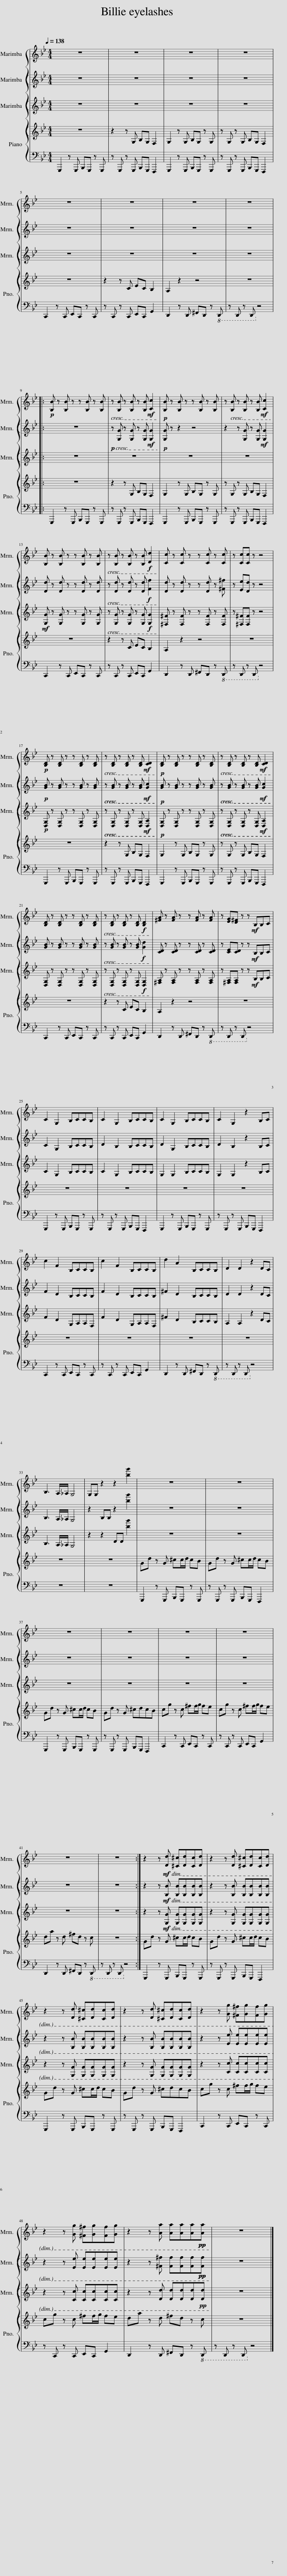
X:1
%%score { 1 2 3 { 4 | 5 } }
L:1/8
Q:1/4=138
M:4/4
I:linebreak $
K:Bb
V:1 treble
V:2 treble
V:3 treble
V:4 treble
V:5 bass
V:1
 z8 | z8 | z8 | z8 |$ z8 | %5
 z8 | z8 | z8 |:$!p! [B,B] z [B,B] z z [B,B] z [B,B] | z [B,B] z [B,B] z [B,B]!mf! [Cc]2 | %10
!p! [B,B] z [B,B] z z [B,B] z [B,B] | z [B,B] z [B,B] z [B,B]!mf! [Cc]2 |$ [B,B] z [B,B] z z [B,B] z [B,B] | z [B,B] z [B,B] z [B,B]!f! [Dd]2 | [Cc] z [Cc] z z [Cc] z [Cc] | %15
 z [Cc][Cc] z z4 |$!p! [B,D] z [B,D] z z [B,D] z [B,D] | z [B,D] z [B,D] z [B,D]!mf! [CD]2 |!p! [B,D] z [B,D] z z [B,D] z [B,D] | z [B,D] z [B,D] z [B,D]!mf! [CD]2 |$ %20
 [B,D] z [B,D] z z [B,D] z [B,D] | z [B,D] z [B,D] z [B,D]!f! [B,D]2 | [^FA] z [FA] z z [FA] z [FA] | z [EG][D^F] z z!mf! B,B,C |$ C2 G,2 B,CCB, | %25
 C2 G,2 B,CCB, | C2 G,2 B,CCB, | C2 G,2 z2 B,C |$ c2 F2 B,CCB, | c2 F2 B,CCB, | %30
 d2 A2 B,CCB, | D2 D2 z2 DC |$ B,3 A,/_A,/ G,4 | G,G, z2 z2 [bg']2 | z8 | %35
 z8 |$ z8 | z8 | z8 | z8 |$ %40
 z8 | z8 :| z2 z!mf! [Dd] [^C^c][Dd][Cc][Dd] | z2 z [Dd] [^C^c][Dd][Cc][Dd] |$ z2 z [Dd] [^C^c][Dd][Cc][Dd] | %45
 z2 z [Dd] [^C^c][Dd][Cc][Dd] | z2 z [Gg] [^F^f][Gg][Ff][Gg] |$ z2 z [Gg] [^F^f][Gg][Ff][Gg] | z2 z [Aa] [Aa][Aa][Aa]!pp!!pp![Aa] | z8 |] %50
V:2
 z8 | z8 | z8 | z8 |$ z8 | %5
 z8 | z8 | z8 |:$ z8 |!p! z [G,G] z [G,G] z [G,G]!mf! [G,G]2 | %10
!p! [G,G] z z2 z4 | z2 z [G,G] z [G,G]!mf! [G,G]2 |$ [Dd] z [Dd] z z [Dd] z [Dd] | z [Dd] z [Dd] z [Dd]!f! [Ff]2 | [Dd] z [Dd] z z [Dd] z [^F^f] | %15
 z [Ee][Dd] z z4 |$!p! [GB] z [GB] z z [GB] z [GB] | z [GB] z [GB] z [GB]!mf! [Gc]2 |!p! [GB] z [GB] z z [GB] z [GB] | z [GB] z [GB] z [GB]!mf! [Gc]2 |$ %20
 [GB] z [GB] z z [GB] z [GB] | z [GB] z [GB] z [GB]!f! [Gd]2 | [CD] z [CD] z z [CD] z [CD] | z [CE][CD] z z!mf! B,B,C |$ C2 G,2 B,CCB, | %25
 D2 B,2 B,CCB, | D2 G,2 B,CCB, | D2 B,2 z2 B,C |$ F2 D2 B,CCB, | F2 D2 B,CCB, | %30
 ^F2 D2 B,CCB, | D2 D2 z2 DC |$ B,3 A,/_A,/ G,4 | z2 B,B, z2 [bg']2 | z8 | %35
 z8 |$ z8 | z8 | z8 | z8 |$ %40
 z8 | z8 :| z2 z!mf! [B,B] [B,B][B,B][B,B][B,B] | z2 z [B,B] [B,B][B,B][B,B][B,B] |$ z2 z [B,B] [B,B][B,B][B,B][B,B] | %45
 z2 z [B,B] [B,B][B,B][B,B][B,B] | z2 z [Ee] [Ee][Ee][Ee][Ee] |$ z2 z [Ee] [Ee][Ee][Ee][Ee] | z2 z [^F^f] [Ff][Ff][Ff]!pp!!pp![Ff] | z8 |] %50
V:3
 z8 | z8 | z8 | z8 |$ z8 | %5
 z8 | z8 | z8 |:$ z8 | z8 | %10
 z8 | z8 |$!mf! [G,G] z [G,G] z z [G,G] z [G,G] | z [G,G] z [G,G] z [G,G]!f! [G,G]2 | [^F,^F] z [F,F] z z [F,F] z [F,F] | %15
 z [^F,^F][F,F] z z4 |$!p! [D,G,] z [D,G,] z z [D,G,] z [D,G,] | z [D,G,] z [D,G,] z [D,G,]!mf! [D,A,]2 |!p! [D,G,] z [D,G,] z z [D,G,] z [D,G,] | z [D,G,] z [D,G,] z [D,G,]!mf! [D,A,]2 |$ %20
 [D,G,] z [D,G,] z z [D,G,] z [D,G,] | z [D,G,] z [D,G,] z [D,G,]!f! [D,G,]2 | [^F,A,] z [F,A,] z z [F,A,] z [F,A,] | z [^F,A,][F,A,] z z!mf! B,B,C |$ C2 G,2 B,CCB, | %25
 C2 G,2 B,CCB, | G,2 G,2 B,CCB, | G,2 G,2 z2 B,C |$ F2 D2 G,A,A,F, | F2 D2 G,A,A,F, | %30
 ^F2 D2 B,CCB, | A,2 A,2 z2 DC |$ B,3 A,/_A,/ G,4 | z2 z2 DD [bg']2 | z8 | %35
 z8 |$ z8 | z8 | z8 | z8 |$ %40
 z8 | z8 :| z2 z!mf! [G,G] [G,G][G,G][G,G][G,G] | z2 z [G,G] [G,G][G,G][G,G][G,G] |$ z2 z [G,G] [G,G][G,G][G,G][G,G] | %45
 z2 z [G,G] [G,G][G,G][G,G][G,G] | z2 z [Cc] [Cc][Cc][Cc][Cc] |$ z2 z [Cc] [Cc][Cc][Cc][Cc] | z2 z [Dd] [Dd][Dd][Dd]!pp![Dd] | z8 |] %50
V:4
 z8 | z2 z G, B,G, F,2 | G,2 z G, B,G, z G, | z G, z G, B,G, F,2 |$ z8 | %5
 z2 z C EC B,2 | A,2 z2 z4 | z8 |:$ z8 | z2 z G, B,G, F,2 | %10
 G,2 z G, B,G, z G, | z G, z G, B,G, F,2 |$ z8 | z2 z C EC B,2 | A,2 z2 z4 | %15
 z8 |$ z8 | z2 z G, B,G, F,2 | G,2 z G, B,G, z G, | z G, z G, B,G, F,2 |$ %20
 z8 | z2 z C EC B,2 | A,2 z2 z4 | z8 |$ z8 | %25
 z8 | z8 | z8 |$ z8 | z8 | %30
 z8 | z8 |$ z8 | z8 | Gd z G ^cc/d/ cB | %35
 Gd z G ^cc/d/ cB |$ Gd z G ^cc/d/ cB | Gd z G ^cdcB | cg z c ^ff/g/ fe | cg z c ^ff/g/ fe |$ %40
 da z d ^fd z c | z8 :| Gd z G ^cc/d/ cB | Gd z G ^cc/d/ cB |$ Gd z G ^cc/d/ cB | %45
 Gd z G ^cdcB | cg z c ^ff/g/ fe |$ cg z c ^ff/g/ fe | da z d ^fd z c | z8 |] %50
V:5
 G,,,2 z G,,, B,,,G,,, z G,,, | z G,,, z G,,, B,,,G,,, F,,,2 | G,,,2 z G,,, B,,,G,,, z G,,, | z G,,, z G,,, B,,,G,,, F,,,2 |$ C,,2 z C,, E,,C,, z C,, | %5
 z C,, z C,, E,,C,, G,,2 | D,,2 z D,, ^F,,D,, z!8vb(! D,,, | z D,,, z D,,,!8vb)! z4 |:$ G,,,2 z G,,, B,,,G,,, z G,,, | z G,,, z G,,, B,,,G,,, F,,,2 | %10
 G,,,2 z G,,, B,,,G,,, z G,,, | z G,,, z G,,, B,,,G,,, F,,,2 |$ C,,2 z C,, E,,C,, z C,, | z C,, z C,, E,,C,, G,,2 | D,,2 z D,, ^F,,D,, z!8vb(! D,,, | %15
 z D,,, z D,,,!8vb)! z4 |$ G,,,2 z G,,, B,,,G,,, z G,,, | z G,,, z G,,, B,,,G,,, F,,,2 | G,,,2 z G,,, B,,,G,,, z G,,, | z G,,, z G,,, B,,,G,,, F,,,2 |$ %20
 C,,2 z C,, E,,C,, z C,, | z C,, z C,, E,,C,, G,,2 | D,,2 z D,, ^F,,D,, z!8vb(! D,,, | z D,,, z D,,,!8vb)! z4 |$ G,,,2 z G,,, B,,,G,,, z G,,, | %25
 z G,,, z G,,, B,,,G,,, F,,,2 | G,,,2 z G,,, B,,,G,,, z G,,, | z G,,, z G,,, B,,,G,,, F,,,2 |$ C,,2 z C,, E,,C,, z C,, | z C,, z C,, E,,C,, G,,2 | %30
 D,,2 z D,, ^F,,D,, z!8vb(! D,,, | z D,,, z D,,,!8vb)! z4 |$ z8 | z8 | G,,,2 z G,,, B,,,G,,, z G,,, | %35
 z G,,, z G,,, B,,,G,,, F,,,2 |$ G,,,2 z G,,, B,,,G,,, z G,,, | z G,,, z G,,, B,,,G,,, F,,,2 | C,,2 z C,, E,,C,, z C,, | z C,, z C,, E,,C,, G,,2 |$ %40
 D,,2 z D,, ^F,,D,, z!8vb(! D,,, | z D,,, z D,,,!8vb)! z4 :| G,,,2 z G,,, B,,,G,,, z G,,, | z G,,, z G,,, B,,,G,,, F,,,2 |$ G,,,2 z G,,, B,,,G,,, z G,,, | %45
 z G,,, z G,,, B,,,G,,, F,,,2 | C,,2 z C,, E,,C,, z C,, |$ z C,, z C,, E,,C,, G,,2 | D,,2 z D,, ^F,,D,, z!8vb(! D,,, | z D,,, z D,,,!8vb)! z4 |] %50
